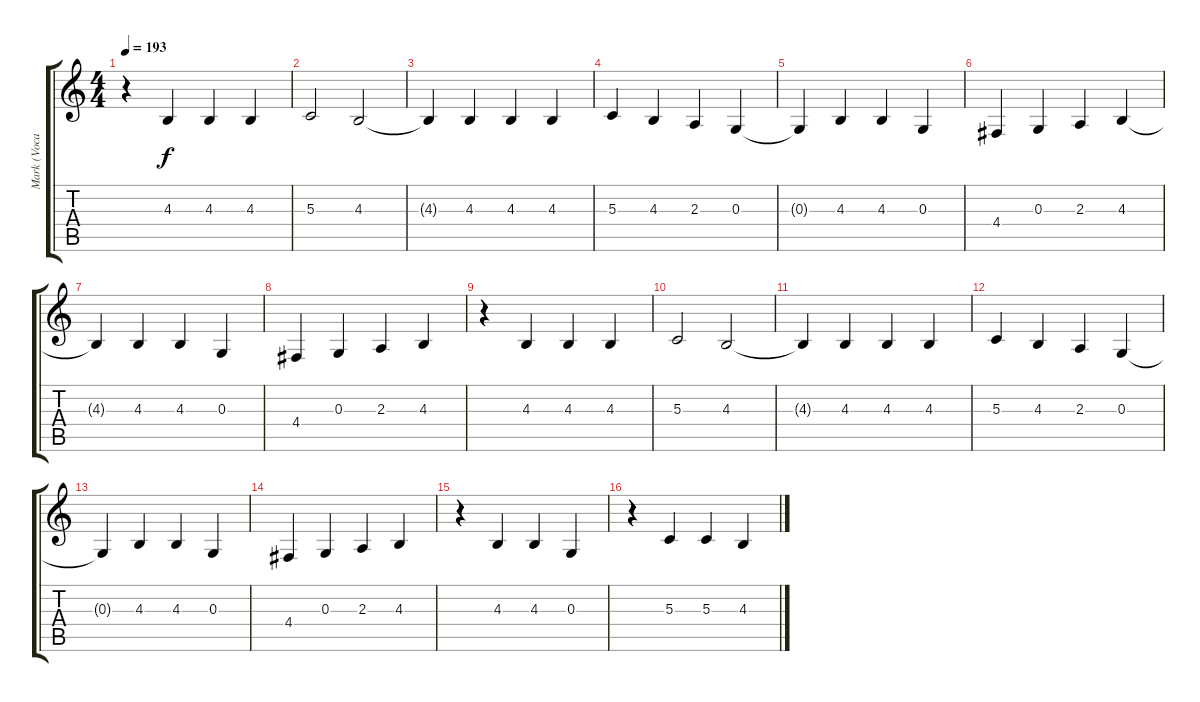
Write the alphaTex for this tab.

\track ("Mark (Vocals)" "Mark (Voca") {instrument clarinet}
\staff {score tabs}
\tuning (E4 B3 G3 D3 A2 E2) {hide}
\ts (4 4)
\tempo 193
\clef g2
\ks c
r.4{dy f} 4.3.4 4.3.4 4.3.4 |
5.3.2 4.3.2 |
4.3{t}.4 4.3.4 4.3.4 4.3.4 |
5.3.4 4.3.4 2.3.4 0.3.4 |
0.3{t}.4 4.3.4 4.3.4 0.3.4 |
4.4.4 0.3.4 2.3.4 4.3.4 |
4.3{t}.4 4.3.4 4.3.4 0.3.4 |
4.4.4 0.3.4 2.3.4 4.3.4 |
r.4 4.3.4 4.3.4 4.3.4 |
5.3.2 4.3.2 |
4.3{t}.4 4.3.4 4.3.4 4.3.4 |
5.3.4 4.3.4 2.3.4 0.3.4 |
0.3{t}.4 4.3.4 4.3.4 0.3.4 |
4.4.4 0.3.4 2.3.4 4.3.4 |
r.4 4.3.4 4.3.4 0.3.4 |
r.4 5.3.4 5.3.4 4.3.4
